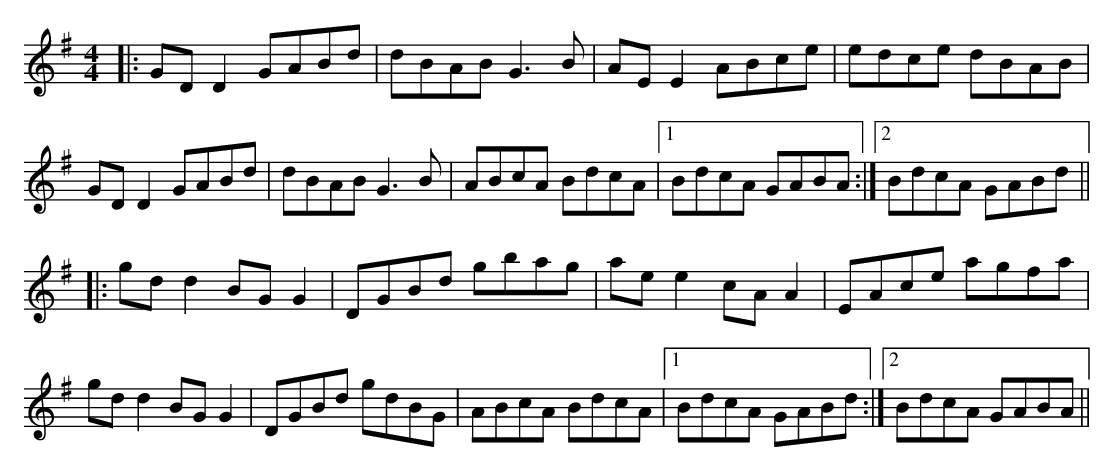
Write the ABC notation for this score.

X:1
M:4/4
K:G
|:GD D2 GABd|dBAB G3 B|AE E2 ABce|edce dBAB|
GD D2 GABd|dBAB G3 B|ABcA BdcA|1 BdcA GABA:|2 BdcA GABd||
|:gd d2 BG G2|DGBd gbag|ae e2 cA A2|EAce agfa|
gd d2 BG G2|DGBd gdBG|ABcA BdcA|1 BdcA GABd:|2 BdcA GABA||
